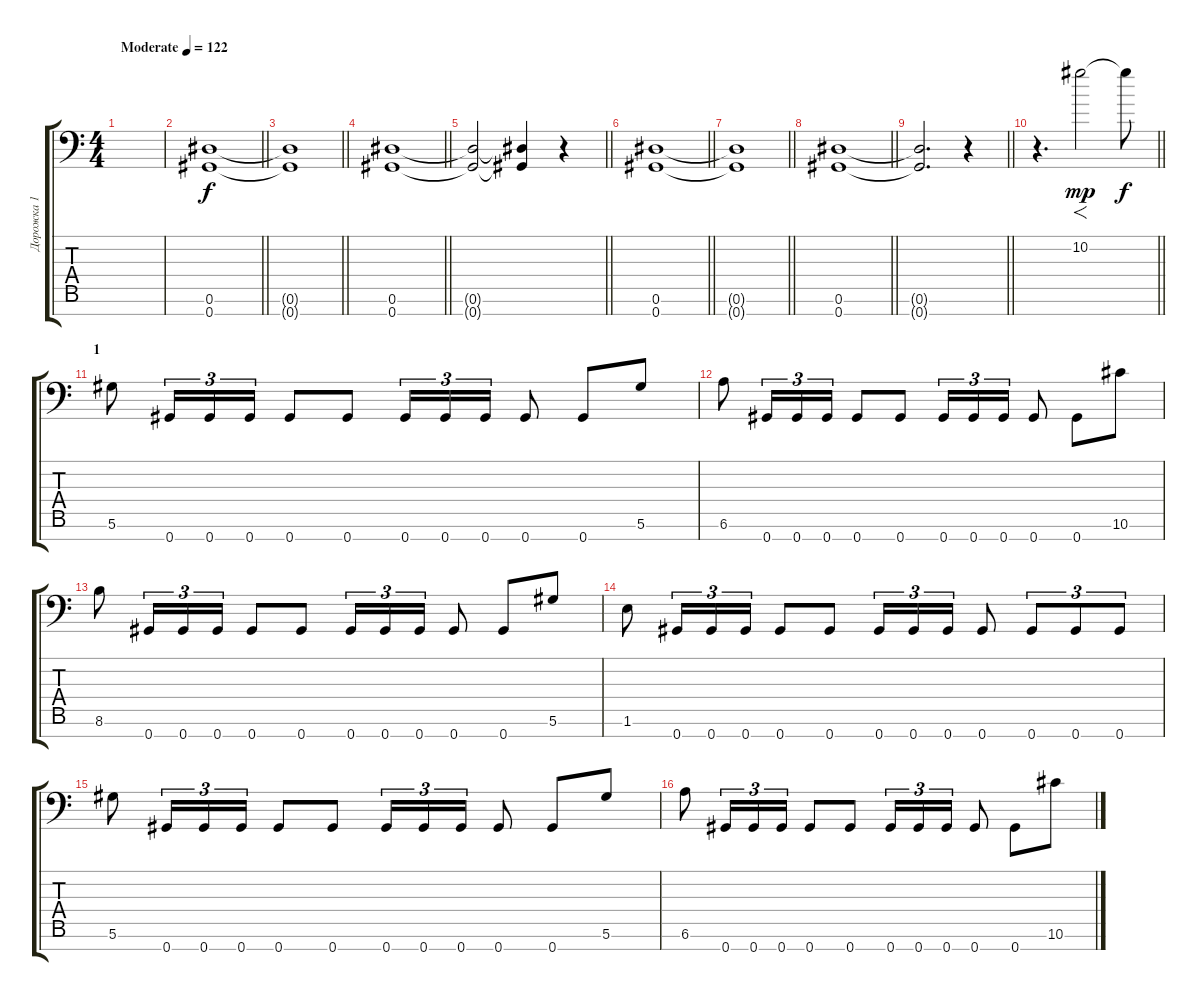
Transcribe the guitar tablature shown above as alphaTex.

\track ("Дорожка 1" "Дорожка 1") {instrument distortionguitar}
\staff {score tabs}
\tuning (Eb4 Bb3 Gb3 Db3 Ab2 Eb2 Ab1) {hide}
\ts (4 4)
\tempo (122 "Moderate")
\clef f4
\ks c
|
\barLineRight lightlight
(0.6 0.7).1 |
\barLineRight lightlight
(0.6{t} 0.7{t}).1 |
\barLineRight lightlight
(0.6 0.7).1 |
\barLineRight lightlight
(0.6{t} 0.7{t}).2 (0.6{t} 0.7{t}).4 r.4 |
\barLineRight lightlight
(0.6 0.7).1 |
\barLineRight lightlight
(0.6{t} 0.7{t}).1 |
\barLineRight lightlight
(0.6 0.7).1 |
\barLineRight lightlight
(0.6{t} 0.7{t}).2{d} r.4 |
\barLineRight lightlight
r.4{d instrument reversecymbal} 10.2.2{f dy mp} 10.2{t}.8{dy f} |
\section ("" "1")
5.6.8{instrument distortionguitar} 0.7.16{tu (3 2)} 0.7.16{tu (3 2)} 0.7.16{tu (3 2)} 0.7.8 0.7.8 0.7.16{tu (3 2)} 0.7.16{tu (3 2)} 0.7.16{tu (3 2)} 0.7.8 0.7.8 5.6.8 |
6.6.8 0.7.16{tu (3 2)} 0.7.16{tu (3 2)} 0.7.16{tu (3 2)} 0.7.8 0.7.8 0.7.16{tu (3 2)} 0.7.16{tu (3 2)} 0.7.16{tu (3 2)} 0.7.8 0.7.8 10.6.8 |
8.6.8 0.7.16{tu (3 2)} 0.7.16{tu (3 2)} 0.7.16{tu (3 2)} 0.7.8 0.7.8 0.7.16{tu (3 2)} 0.7.16{tu (3 2)} 0.7.16{tu (3 2)} 0.7.8 0.7.8 5.6.8 |
1.6.8 0.7.16{tu (3 2)} 0.7.16{tu (3 2)} 0.7.16{tu (3 2)} 0.7.8 0.7.8 0.7.16{tu (3 2)} 0.7.16{tu (3 2)} 0.7.16{tu (3 2)} 0.7.8 0.7.8{tu (3 2)} 0.7.8{tu (3 2)} 0.7.8{tu (3 2)} |
5.6.8 0.7.16{tu (3 2)} 0.7.16{tu (3 2)} 0.7.16{tu (3 2)} 0.7.8 0.7.8 0.7.16{tu (3 2)} 0.7.16{tu (3 2)} 0.7.16{tu (3 2)} 0.7.8 0.7.8 5.6.8 |
6.6.8 0.7.16{tu (3 2)} 0.7.16{tu (3 2)} 0.7.16{tu (3 2)} 0.7.8 0.7.8 0.7.16{tu (3 2)} 0.7.16{tu (3 2)} 0.7.16{tu (3 2)} 0.7.8 0.7.8 10.6.8
